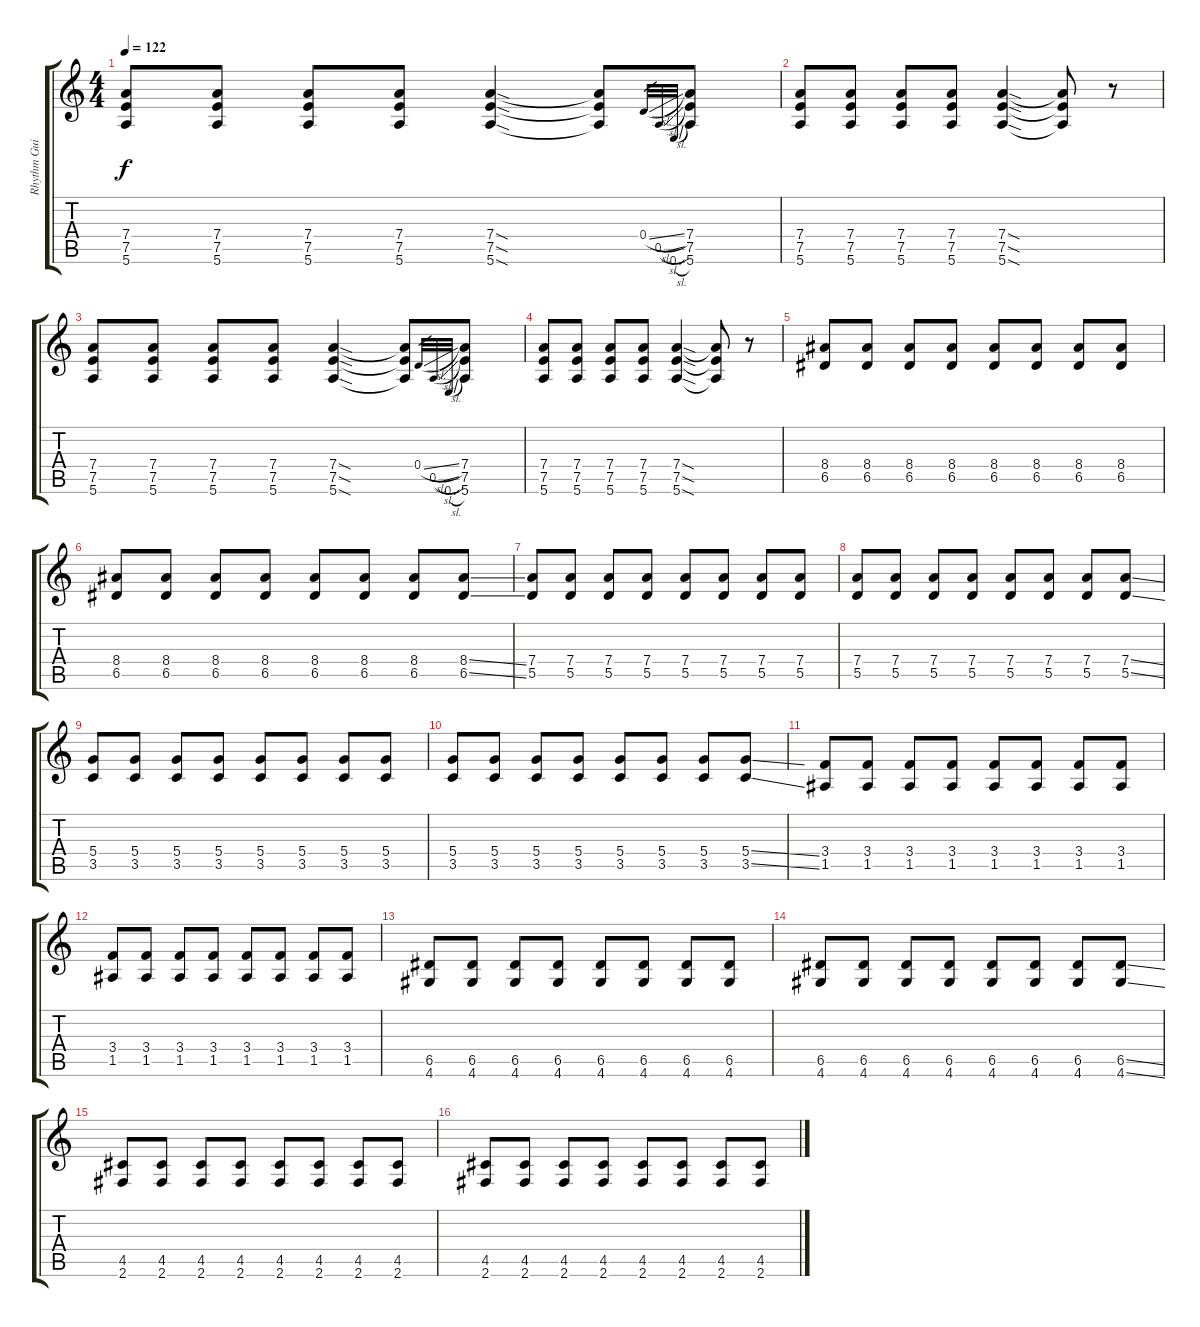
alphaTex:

\track ("Rhythm Guitar" "Rhythm Gui") {instrument overdrivenguitar}
\staff {score tabs}
\tuning (E4 B3 G3 D3 A2 E2) {hide}
\ts (4 4)
\tempo 122
\clef g2
\ks c
(7.4 7.5 5.6).8{dy f} (7.4 7.5 5.6).8 (7.4 7.5 5.6).8 (7.4 7.5 5.6).8 (7.4{sod} 7.5{sod} 5.6{sod}).4 (7.4{t} 7.5{t} 5.6{t}).8 0.4{sl}.32{gr} 0.5{sl}.32{gr} 0.6{sl}.32{gr} (7.4 7.5 5.6).8 |
(7.4 7.5 5.6).8 (7.4 7.5 5.6).8 (7.4 7.5 5.6).8 (7.4 7.5 5.6).8 (7.4{sod} 7.5{sod} 5.6{sod}).4 (7.4{t} 7.5{t} 5.6{t}).8 r.8 |
(7.4 7.5 5.6).8 (7.4 7.5 5.6).8 (7.4 7.5 5.6).8 (7.4 7.5 5.6).8 (7.4{sod} 7.5{sod} 5.6{sod}).4 (7.4{t} 7.5{t} 5.6{t}).8 0.4{sl}.32{gr} 0.5{sl}.32{gr} 0.6{sl}.32{gr} (7.4 7.5 5.6).8 |
(7.4 7.5 5.6).8 (7.4 7.5 5.6).8 (7.4 7.5 5.6).8 (7.4 7.5 5.6).8 (7.4{sod} 7.5{sod} 5.6{sod}).4 (7.4{t} 7.5{t} 5.6{t}).8 r.8 |
(8.4 6.5).8 (8.4 6.5).8 (8.4 6.5).8 (8.4 6.5).8 (8.4 6.5).8 (8.4 6.5).8 (8.4 6.5).8 (8.4 6.5).8 |
(8.4 6.5).8 (8.4 6.5).8 (8.4 6.5).8 (8.4 6.5).8 (8.4 6.5).8 (8.4 6.5).8 (8.4 6.5).8 (8.4{ss} 6.5{ss}).8 |
(7.4 5.5).8 (7.4 5.5).8 (7.4 5.5).8 (7.4 5.5).8 (7.4 5.5).8 (7.4 5.5).8 (7.4 5.5).8 (7.4 5.5).8 |
(7.4 5.5).8 (7.4 5.5).8 (7.4 5.5).8 (7.4 5.5).8 (7.4 5.5).8 (7.4 5.5).8 (7.4 5.5).8 (7.4{ss} 5.5{ss}).8 |
(5.4 3.5).8 (5.4 3.5).8 (5.4 3.5).8 (5.4 3.5).8 (5.4 3.5).8 (5.4 3.5).8 (5.4 3.5).8 (5.4 3.5).8 |
(5.4 3.5).8 (5.4 3.5).8 (5.4 3.5).8 (5.4 3.5).8 (5.4 3.5).8 (5.4 3.5).8 (5.4 3.5).8 (5.4{ss} 3.5{ss}).8 |
(3.4 1.5).8 (3.4 1.5).8 (3.4 1.5).8 (3.4 1.5).8 (3.4 1.5).8 (3.4 1.5).8 (3.4 1.5).8 (3.4 1.5).8 |
(3.4 1.5).8 (3.4 1.5).8 (3.4 1.5).8 (3.4 1.5).8 (3.4 1.5).8 (3.4 1.5).8 (3.4 1.5).8 (3.4 1.5).8 |
(6.5 4.6).8 (6.5 4.6).8 (6.5 4.6).8 (6.5 4.6).8 (6.5 4.6).8 (6.5 4.6).8 (6.5 4.6).8 (6.5 4.6).8 |
(6.5 4.6).8 (6.5 4.6).8 (6.5 4.6).8 (6.5 4.6).8 (6.5 4.6).8 (6.5 4.6).8 (6.5 4.6).8 (6.5{ss} 4.6{ss}).8 |
(4.5 2.6).8 (4.5 2.6).8 (4.5 2.6).8 (4.5 2.6).8 (4.5 2.6).8 (4.5 2.6).8 (4.5 2.6).8 (4.5 2.6).8 |
(4.5 2.6).8 (4.5 2.6).8 (4.5 2.6).8 (4.5 2.6).8 (4.5 2.6).8 (4.5 2.6).8 (4.5 2.6).8 (4.5{ss} 2.6{ss}).8
